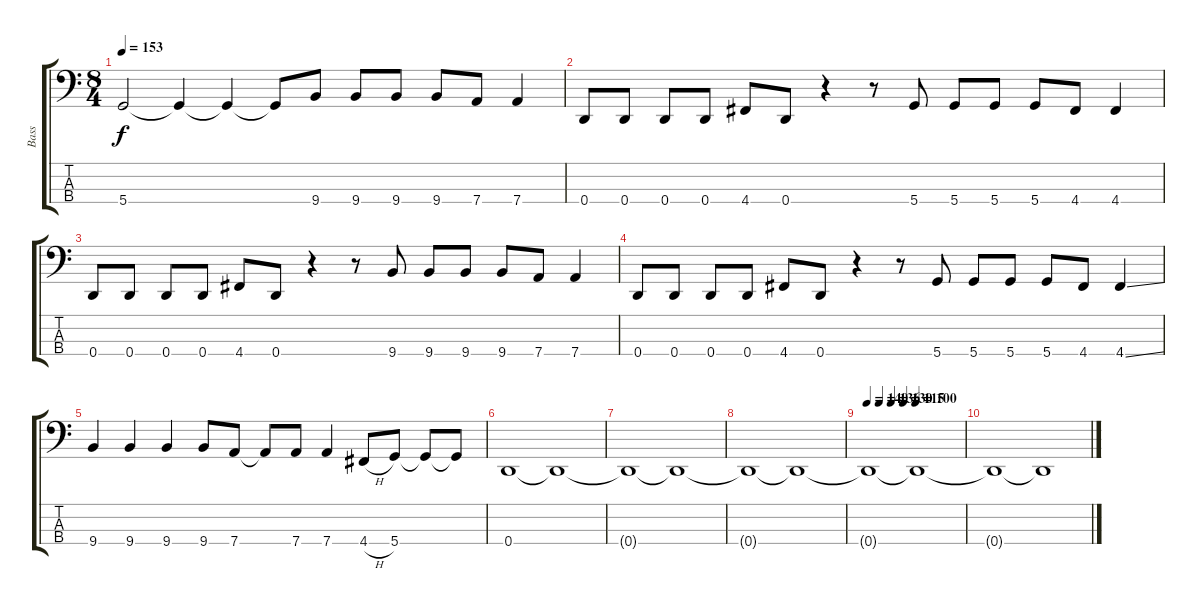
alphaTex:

\track ("Bass" "Bass") {instrument electricbasspick}
\staff {score tabs}
\tuning (G2 D2 A1 D1) {hide}
\ts (8 4)
\tempo 153
\clef f4
\ks c
5.4{t}.2{dy f} 5.4{t}.4 5.4{t}.4 5.4{t}.8 9.4.8 9.4.8 9.4.8 9.4.8 7.4.8 7.4.4 |
0.4.8 0.4.8 0.4.8 0.4.8 4.4.8 0.4.8 r.4 r.8 5.4.8 5.4.8 5.4.8 5.4.8 4.4.8 4.4.4 |
0.4.8 0.4.8 0.4.8 0.4.8 4.4.8 0.4.8 r.4 r.8 9.4.8 9.4.8 9.4.8 9.4.8 7.4.8 7.4.4 |
0.4.8 0.4.8 0.4.8 0.4.8 4.4.8 0.4.8 r.4 r.8 5.4.8 5.4.8 5.4.8 5.4.8 4.4.8 4.4{ss}.4 |
9.4.4 9.4.4 9.4.4 9.4.8 7.4.8 7.4{t}.8 7.4.8 7.4.4 4.4{h}.8 5.4.8 5.4{t}.8 5.4{t}.8 |
0.4.1 0.4{t}.1 |
0.4{t}.1 0.4{t}.1 |
0.4{t}.1 0.4{t}.1 |
\tempo 140
\tempo (136 0.125)
\tempo (130 0.25)
\tempo (115 0.375)
\tempo (100 0.5)
0.4{t}.1 0.4{t}.1 |
0.4{t}.1 0.4{t}.1
